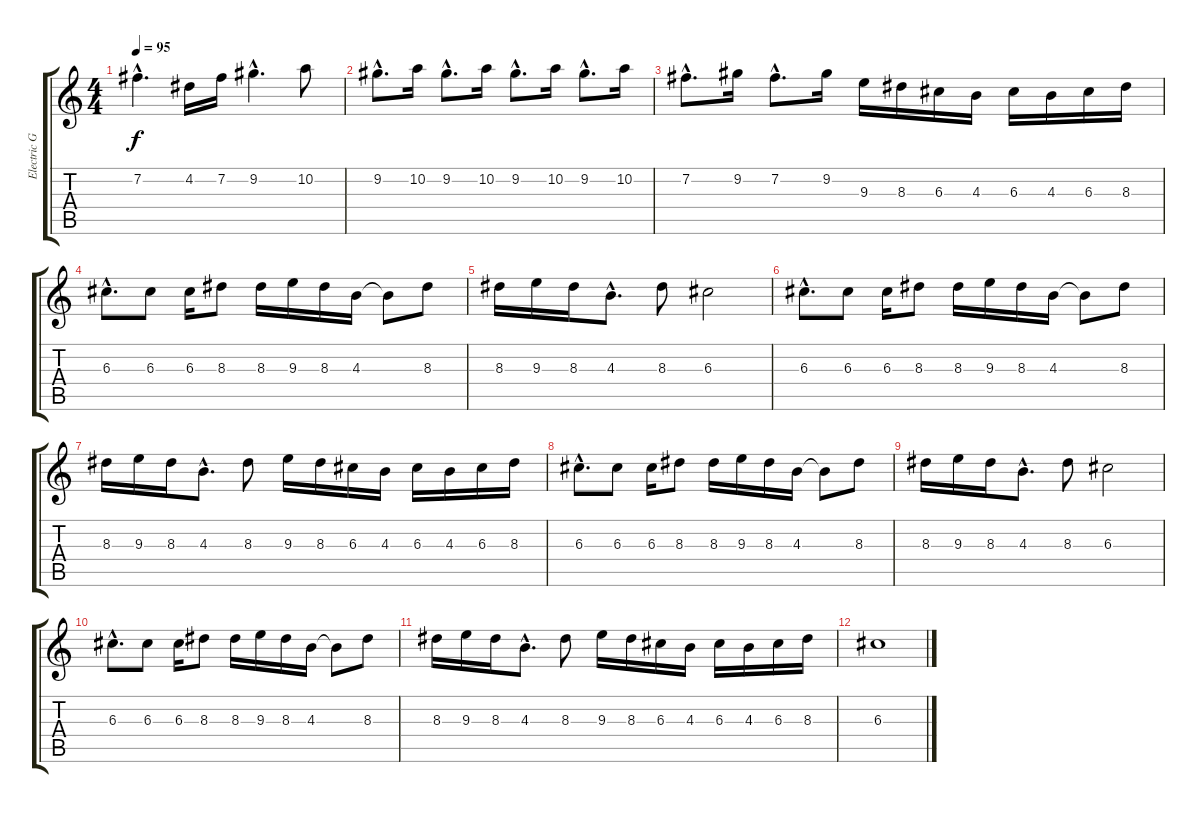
\track ("Electric Guitar (Lead)" "Electric G") {instrument distortionguitar}
\staff {score tabs}
\tuning (E4 B3 G3 D3 A2 E2) {hide}
\ts (4 4)
\tempo 95
\clef g2
\ks c
7.2{hac}.4{d dy f} 4.2.16 7.2.16 9.2{hac}.4{d} 10.2.8 |
9.2{hac}.8{d} 10.2.16 9.2{hac}.8{d} 10.2.16 9.2{hac}.8{d} 10.2.16 9.2{hac}.8{d} 10.2.16 |
7.2{hac}.8{d} 9.2.16 7.2{hac}.8{d} 9.2.16 9.3.16 8.3.16 6.3.16 4.3.16 6.3.16 4.3.16 6.3.16 8.3.16 |
6.3{hac}.8{d} 6.3.8 6.3.16 8.3.8 8.3.16 9.3.16 8.3.16 4.3.16 4.3{t}.8 8.3.8 |
8.3.16 9.3.16 8.3.16 4.3{hac}.8{d} 8.3.8 6.3.2 |
6.3{hac}.8{d} 6.3.8 6.3.16 8.3.8 8.3.16 9.3.16 8.3.16 4.3.16 4.3{t}.8 8.3.8 |
8.3.16 9.3.16 8.3.16 4.3{hac}.8{d} 8.3.8 9.3.16 8.3.16 6.3.16 4.3.16 6.3.16 4.3.16 6.3.16 8.3.16 |
6.3{hac}.8{d} 6.3.8 6.3.16 8.3.8 8.3.16 9.3.16 8.3.16 4.3.16 4.3{t}.8 8.3.8 |
8.3.16 9.3.16 8.3.16 4.3{hac}.8{d} 8.3.8 6.3.2 |
6.3{hac}.8{d} 6.3.8 6.3.16 8.3.8 8.3.16 9.3.16 8.3.16 4.3.16 4.3{t}.8 8.3.8 |
8.3.16 9.3.16 8.3.16 4.3{hac}.8{d} 8.3.8 9.3.16 8.3.16 6.3.16 4.3.16 6.3.16 4.3.16 6.3.16 8.3.16 |
6.3.1
